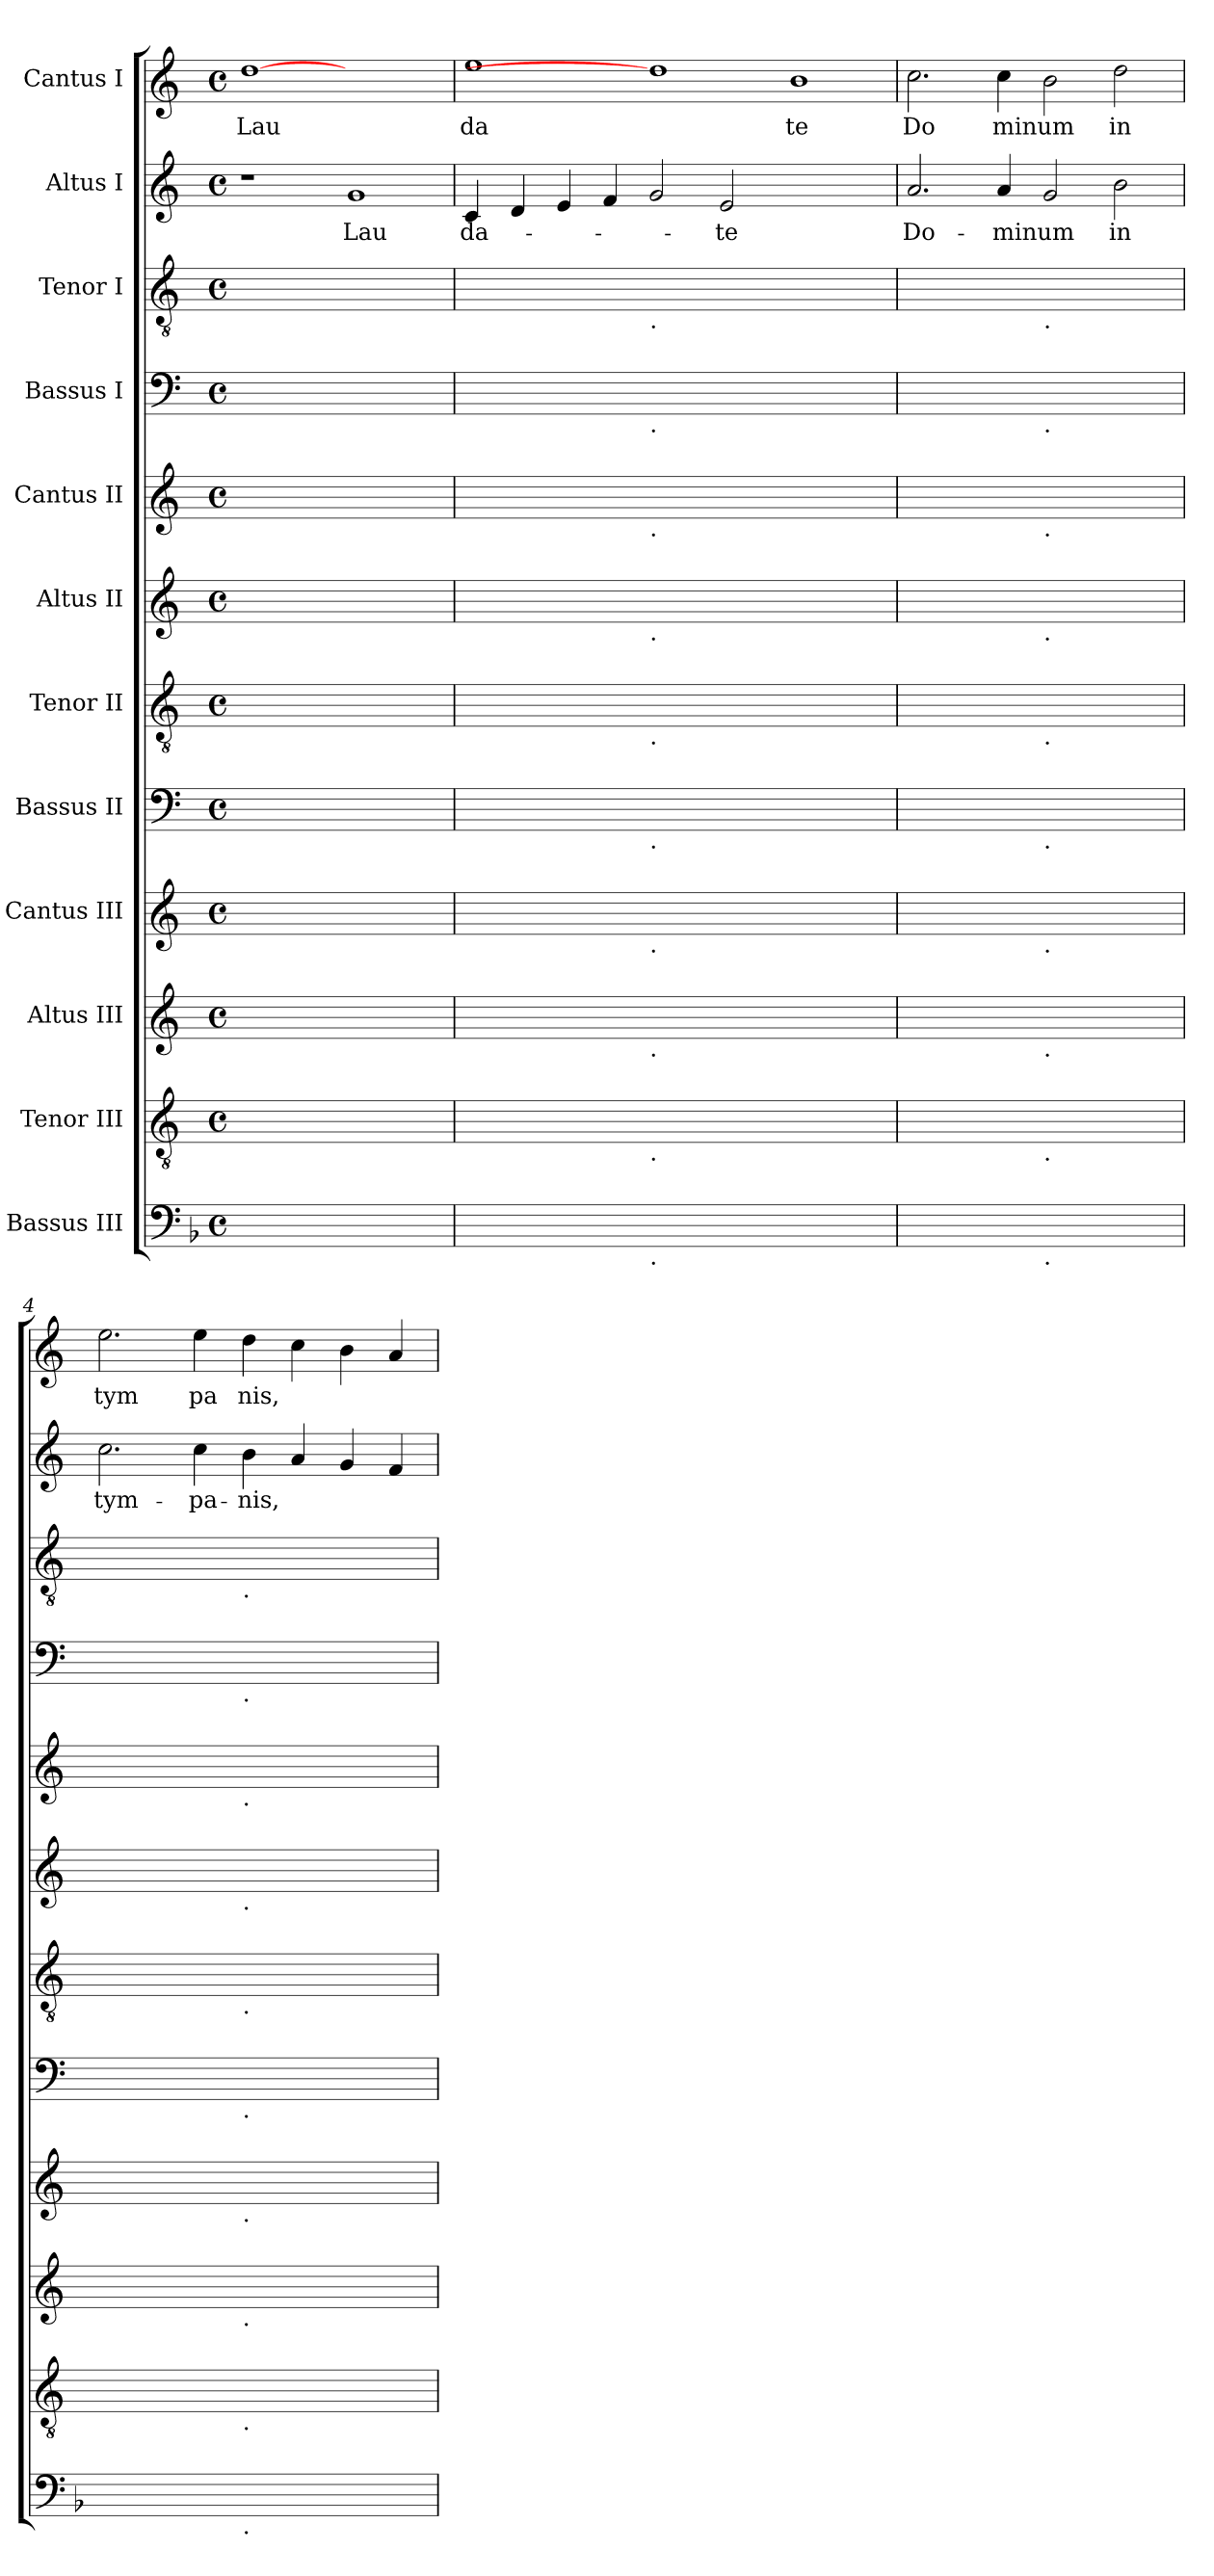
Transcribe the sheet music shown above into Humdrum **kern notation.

**kern	**kern	**kern	**kern	**kern	**kern	**kern	**kern	**kern	**kern	**kern	**text	**kern	**text
*part12	*part11	*part10	*part9	*part8	*part7	*part6	*part5	*part4	*part3	*part2	*part2	*part1	*part1
*staff12	*staff11	*staff10	*staff9	*staff8	*staff7	*staff6	*staff5	*staff4	*staff3	*staff2	*staff2	*staff1	*staff1
*I"Bassus III	*I"Tenor III	*I"Altus III	*I"Cantus III	*I"Bassus II	*I"Tenor II	*I"Altus II	*I"Cantus II	*I"Bassus I	*I"Tenor I	*I"Altus I	*	*I"Cantus I	*
*clefF4	*clefGv2	*clefG2	*clefG2	*clefF4	*clefGv2	*clefG2	*clefG2	*clefF4	*clefGv2	*clefG2	*	*clefG2	*
*ITrd3c5	*	*	*	*	*	*	*	*	*	*	*	*	*
*k[]	*k[]	*k[]	*k[]	*k[]	*k[]	*k[]	*k[]	*k[]	*k[]	*k[]	*	*k[]	*
*M4/4	*M4/4	*M4/4	*M4/4	*M4/4	*M4/4	*M4/4	*M4/4	*M4/4	*M4/4	*M4/4	*	*M4/4	*
*met(c)	*met(c)	*met(c)	*met(c)	*met(c)	*met(c)	*met(c)	*met(c)	*met(c)	*met(c)	*met(c)	*	*met(c)	*
=1	=1	=1	=1	=1	=1	=1	=1	=1	=1	=1	=1	=1	=1
!	!	!	!	!	!	!	!	!	!	!	!	!	!LO:LY:b
1ryy	1ryy	1ryy	1ryy	1ryy	1ryy	1ryy	1ryy	1ryy	1ryy	1r	.	[1dd	Lau
!	!	!	!	!	!	!	!	!	!	!	!LO:LY:b	!	!
1ryy	1ryy	1ryy	1ryy	1ryy	1ryy	1ryy	1ryy	1ryy	1ryy	1g	Lau	1ryy	.
=2	=2	=2	=2	=2	=2	=2	=2	=2	=2	=2	=2	=2	=2
!	!	!	!	!	!	!	!	!	!	!	!LO:LY:b	!	!LO:LY:b
1ryy	1ryy	1ryy	1ryy	1ryy	1ryy	1ryy	1ryy	1ryy	1ryy	4c/	-da-	1ee	da
.	.	.	.	.	.	.	.	.	.	4d/	.	.	.
.	.	.	.	.	.	.	.	.	.	4e/	.	.	.
.	.	.	.	.	.	.	.	.	.	4f/	.	.	.
!	!	!	!	!	!	!	!	!	!LO:TX:b:t=.	!	!	!	!
!	!	!	!	!	!	!	!	!LO:TX:b:t=.	!	!	!	!	!
!	!	!	!	!	!	!	!LO:TX:b:t=.	!	!	!	!	!	!
!	!	!	!	!	!	!LO:TX:b:t=.	!	!	!	!	!	!	!
!	!	!	!	!	!LO:TX:b:t=.	!	!	!	!	!	!	!	!
!	!	!	!	!LO:TX:b:t=.	!	!	!	!	!	!	!	!	!
!	!	!	!LO:TX:b:t=.	!	!	!	!	!	!	!	!	!	!
!	!	!LO:TX:b:t=.	!	!	!	!	!	!	!	!	!	!	!
!	!LO:TX:b:t=.	!	!	!	!	!	!	!	!	!	!	!	!
!LO:TX:b:t=.	!	!	!	!	!	!	!	!	!	!	!	!	!
0ryy	0ryy	0ryy	0ryy	0ryy	0ryy	0ryy	0ryy	0ryy	0ryy	2g/	.	1dd]	.
!	!	!	!	!	!	!	!	!	!	!	!LO:LY:b	!	!
.	.	.	.	.	.	.	.	.	.	2e/	-te	.	.
!	!	!	!	!	!	!	!	!	!	!	!	!	!LO:LY:b
.	.	.	.	.	.	.	.	.	.	1ryy	.	1b	te
=3	=3	=3	=3	=3	=3	=3	=3	=3	=3	=3	=3	=3	=3
!	!	!	!	!	!	!	!	!	!	!	!LO:LY:b	!	!LO:LY:b
1ryy	1ryy	1ryy	1ryy	1ryy	1ryy	1ryy	1ryy	1ryy	1ryy	2.a/	Do-	2.cc\	Do
!	!	!	!	!	!	!	!	!	!	!	!LO:LY:b	!	!LO:LY:b
.	.	.	.	.	.	.	.	.	.	4a/	-minum	4cc\	minum
!	!	!	!	!	!	!	!	!	!LO:TX:b:t=.	!	!	!	!
!	!	!	!	!	!	!	!	!LO:TX:b:t=.	!	!	!	!	!
!	!	!	!	!	!	!	!LO:TX:b:t=.	!	!	!	!	!	!
!	!	!	!	!	!	!LO:TX:b:t=.	!	!	!	!	!	!	!
!	!	!	!	!	!LO:TX:b:t=.	!	!	!	!	!	!	!	!
!	!	!	!	!LO:TX:b:t=.	!	!	!	!	!	!	!	!	!
!	!	!	!LO:TX:b:t=.	!	!	!	!	!	!	!	!	!	!
!	!	!LO:TX:b:t=.	!	!	!	!	!	!	!	!	!	!	!
!	!LO:TX:b:t=.	!	!	!	!	!	!	!	!	!	!	!	!
!LO:TX:b:t=.	!	!	!	!	!	!	!	!	!	!	!	!	!
1ryy	1ryy	1ryy	1ryy	1ryy	1ryy	1ryy	1ryy	1ryy	1ryy	2g/	.	2b\	.
!	!	!	!	!	!	!	!	!	!	!	!LO:LY:b	!	!LO:LY:b
.	.	.	.	.	.	.	.	.	.	2b\	in	2dd\	in
=4	=4	=4	=4	=4	=4	=4	=4	=4	=4	=4	=4	=4	=4
!	!	!	!	!	!	!	!	!	!	!	!LO:LY:b	!	!LO:LY:b
1ryy	1ryy	1ryy	1ryy	1ryy	1ryy	1ryy	1ryy	1ryy	1ryy	2.cc\	tym-	2.ee\	tym
!	!	!	!	!	!	!	!	!	!	!	!LO:LY:b	!	!LO:LY:b
.	.	.	.	.	.	.	.	.	.	4cc\	-pa-	4ee\	pa
!	!	!	!	!	!	!	!	!	!LO:TX:b:t=.	!	!	!	!
!	!	!	!	!	!	!	!	!LO:TX:b:t=.	!	!	!	!	!
!	!	!	!	!	!	!	!LO:TX:b:t=.	!	!	!	!	!	!
!	!	!	!	!	!	!LO:TX:b:t=.	!	!	!	!	!	!	!
!	!	!	!	!	!LO:TX:b:t=.	!	!	!	!	!	!	!	!
!	!	!	!	!LO:TX:b:t=.	!	!	!	!	!	!	!	!	!
!	!	!	!LO:TX:b:t=.	!	!	!	!	!	!	!	!	!	!
!	!	!LO:TX:b:t=.	!	!	!	!	!	!	!	!	!	!	!
!	!LO:TX:b:t=.	!	!	!	!	!	!	!	!	!	!	!	!
!LO:TX:b:t=.	!	!	!	!	!	!	!	!	!	!	!	!	!
!	!	!	!	!	!	!	!	!	!	!	!LO:LY:b	!	!LO:LY:b
1ryy	1ryy	1ryy	1ryy	1ryy	1ryy	1ryy	1ryy	1ryy	1ryy	4b\	-nis,	4dd\	nis,
.	.	.	.	.	.	.	.	.	.	4a/	.	4cc\	.
.	.	.	.	.	.	.	.	.	.	4g/	.	4b\	.
.	.	.	.	.	.	.	.	.	.	4f/	.	4a/	.
=	=	=	=	=	=	=	=	=	=	=	=	=	=
*-	*-	*-	*-	*-	*-	*-	*-	*-	*-	*-	*-	*-	*-
